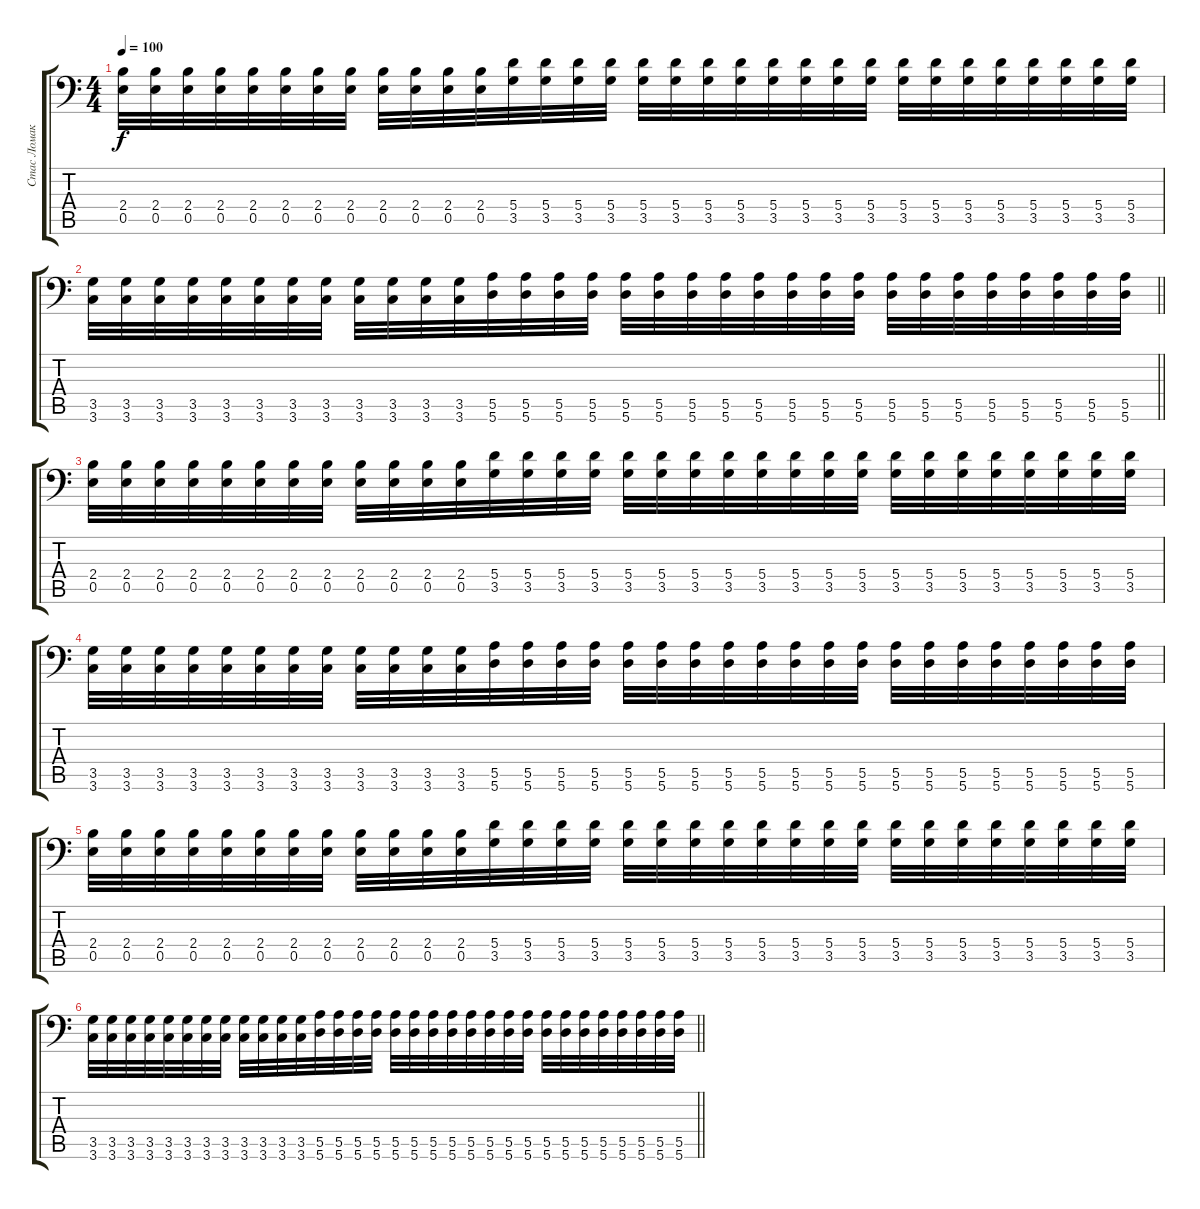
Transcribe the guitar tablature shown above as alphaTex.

\track ("Стас Ломакин" "Стас Ломак") {instrument distortionguitar}
\staff {score tabs}
\tuning (B3 Gb3 D3 A2 E2 A1) {hide}
\ts (4 4)
\tempo 100
\clef f4
\ks c
(2.4 0.5).32{dy f} (2.4 0.5).32 (2.4 0.5).32 (2.4 0.5).32 (2.4 0.5).32 (2.4 0.5).32 (2.4 0.5).32 (2.4 0.5).32 (2.4 0.5).32 (2.4 0.5).32 (2.4 0.5).32 (2.4 0.5).32 (5.4 3.5).32 (5.4 3.5).32 (5.4 3.5).32 (5.4 3.5).32 (5.4 3.5).32 (5.4 3.5).32 (5.4 3.5).32 (5.4 3.5).32 (5.4 3.5).32 (5.4 3.5).32 (5.4 3.5).32 (5.4 3.5).32 (5.4 3.5).32 (5.4 3.5).32 (5.4 3.5).32 (5.4 3.5).32 (5.4 3.5).32 (5.4 3.5).32 (5.4 3.5).32 (5.4 3.5).32 |
\barLineRight lightlight
(3.5 3.6).32 (3.5 3.6).32 (3.5 3.6).32 (3.5 3.6).32 (3.5 3.6).32 (3.5 3.6).32 (3.5 3.6).32 (3.5 3.6).32 (3.5 3.6).32 (3.5 3.6).32 (3.5 3.6).32 (3.5 3.6).32 (5.5 5.6).32 (5.5 5.6).32 (5.5 5.6).32 (5.5 5.6).32 (5.5 5.6).32 (5.5 5.6).32 (5.5 5.6).32 (5.5 5.6).32 (5.5 5.6).32 (5.5 5.6).32 (5.5 5.6).32 (5.5 5.6).32 (5.5 5.6).32 (5.5 5.6).32 (5.5 5.6).32 (5.5 5.6).32 (5.5 5.6).32 (5.5 5.6).32 (5.5 5.6).32 (5.5 5.6).32 |
(2.4 0.5).32 (2.4 0.5).32 (2.4 0.5).32 (2.4 0.5).32 (2.4 0.5).32 (2.4 0.5).32 (2.4 0.5).32 (2.4 0.5).32 (2.4 0.5).32 (2.4 0.5).32 (2.4 0.5).32 (2.4 0.5).32 (5.4 3.5).32 (5.4 3.5).32 (5.4 3.5).32 (5.4 3.5).32 (5.4 3.5).32 (5.4 3.5).32 (5.4 3.5).32 (5.4 3.5).32 (5.4 3.5).32 (5.4 3.5).32 (5.4 3.5).32 (5.4 3.5).32 (5.4 3.5).32 (5.4 3.5).32 (5.4 3.5).32 (5.4 3.5).32 (5.4 3.5).32 (5.4 3.5).32 (5.4 3.5).32 (5.4 3.5).32 |
(3.5 3.6).32 (3.5 3.6).32 (3.5 3.6).32 (3.5 3.6).32 (3.5 3.6).32 (3.5 3.6).32 (3.5 3.6).32 (3.5 3.6).32 (3.5 3.6).32 (3.5 3.6).32 (3.5 3.6).32 (3.5 3.6).32 (5.5 5.6).32 (5.5 5.6).32 (5.5 5.6).32 (5.5 5.6).32 (5.5 5.6).32 (5.5 5.6).32 (5.5 5.6).32 (5.5 5.6).32 (5.5 5.6).32 (5.5 5.6).32 (5.5 5.6).32 (5.5 5.6).32 (5.5 5.6).32 (5.5 5.6).32 (5.5 5.6).32 (5.5 5.6).32 (5.5 5.6).32 (5.5 5.6).32 (5.5 5.6).32 (5.5 5.6).32 |
(2.4 0.5).32 (2.4 0.5).32 (2.4 0.5).32 (2.4 0.5).32 (2.4 0.5).32 (2.4 0.5).32 (2.4 0.5).32 (2.4 0.5).32 (2.4 0.5).32 (2.4 0.5).32 (2.4 0.5).32 (2.4 0.5).32 (5.4 3.5).32 (5.4 3.5).32 (5.4 3.5).32 (5.4 3.5).32 (5.4 3.5).32 (5.4 3.5).32 (5.4 3.5).32 (5.4 3.5).32 (5.4 3.5).32 (5.4 3.5).32 (5.4 3.5).32 (5.4 3.5).32 (5.4 3.5).32 (5.4 3.5).32 (5.4 3.5).32 (5.4 3.5).32 (5.4 3.5).32 (5.4 3.5).32 (5.4 3.5).32 (5.4 3.5).32 |
\barLineRight lightlight
(3.5 3.6).32 (3.5 3.6).32 (3.5 3.6).32 (3.5 3.6).32 (3.5 3.6).32 (3.5 3.6).32 (3.5 3.6).32 (3.5 3.6).32 (3.5 3.6).32 (3.5 3.6).32 (3.5 3.6).32 (3.5 3.6).32 (5.5 5.6).32 (5.5 5.6).32 (5.5 5.6).32 (5.5 5.6).32 (5.5 5.6).32 (5.5 5.6).32 (5.5 5.6).32 (5.5 5.6).32 (5.5 5.6).32 (5.5 5.6).32 (5.5 5.6).32 (5.5 5.6).32 (5.5 5.6).32 (5.5 5.6).32 (5.5 5.6).32 (5.5 5.6).32 (5.5 5.6).32 (5.5 5.6).32 (5.5 5.6).32 (5.5 5.6).32
